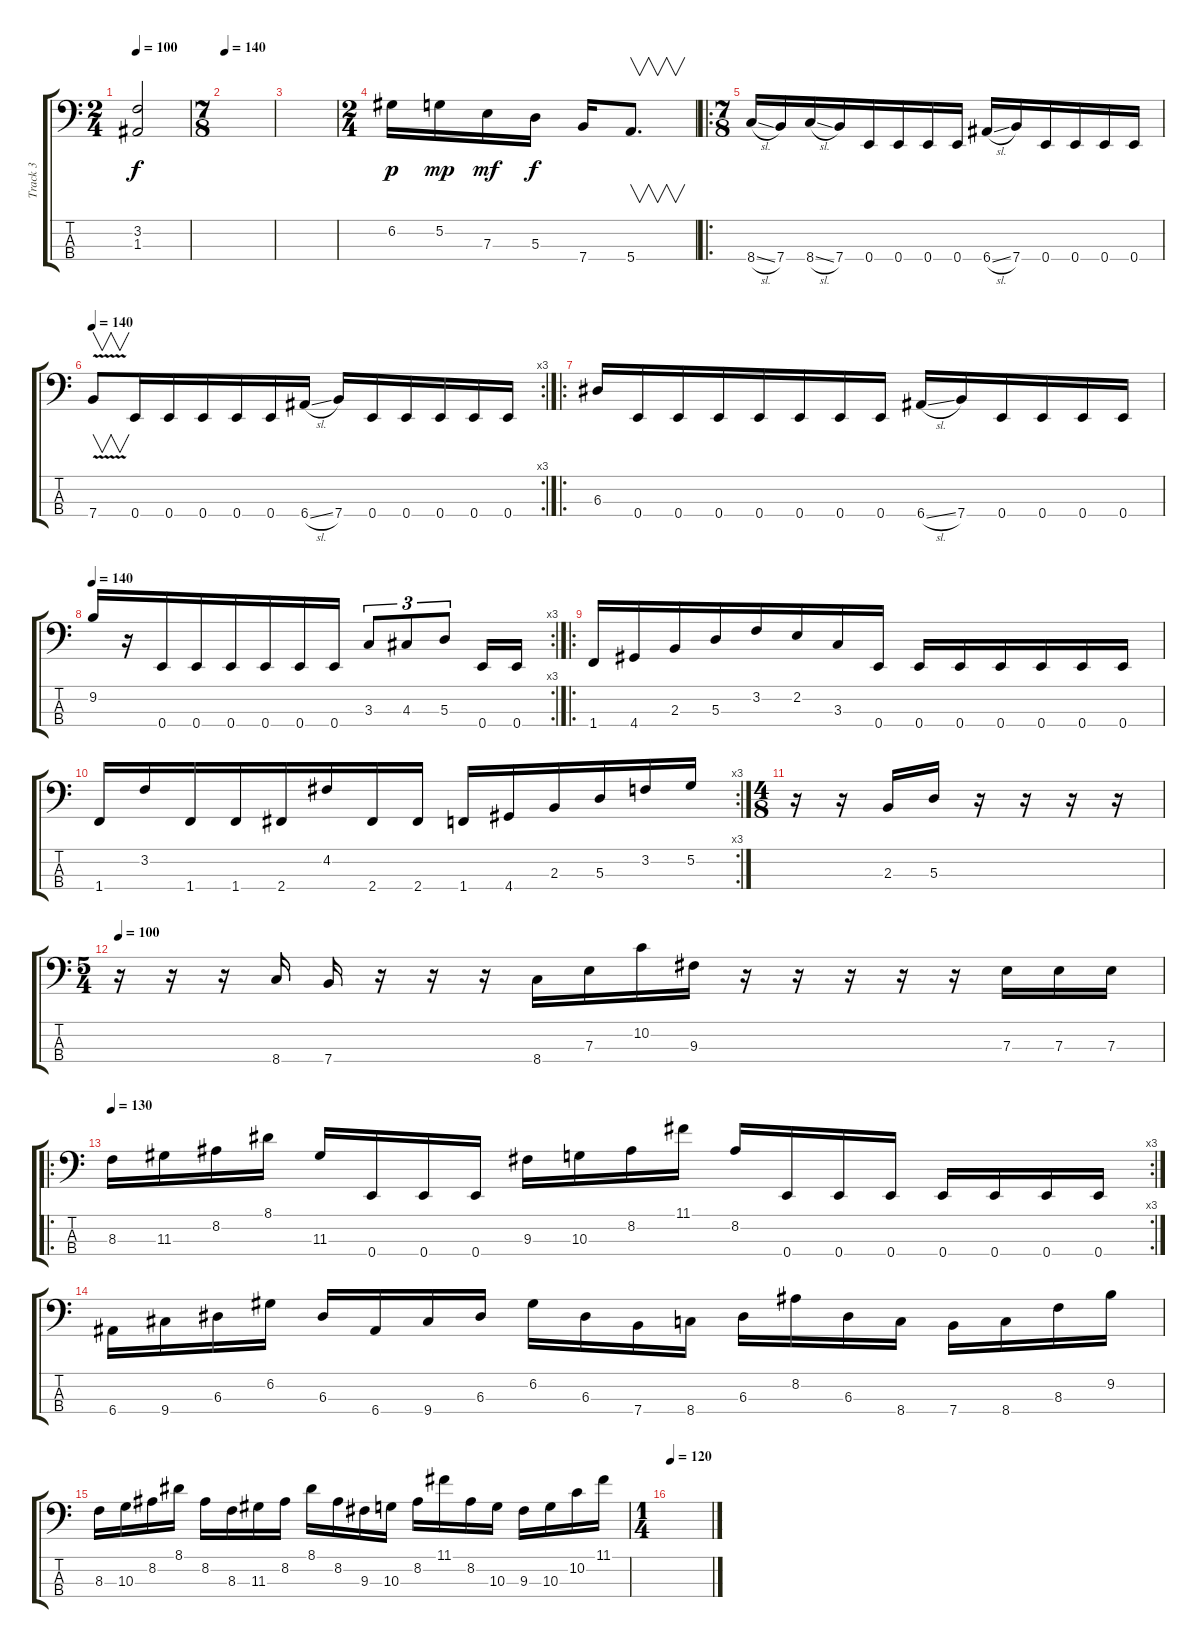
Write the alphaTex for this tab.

\track ("Track 3" "Track 3") {instrument electricbassfinger}
\staff {score tabs}
\tuning (G2 D2 A1 E1) {hide}
\ts (2 4)
\tempo 100
\clef f4
\ks c
(3.2 1.3).2{dy f} |
\ts (7 8)
\tempo 140
|
|
\ts (2 4)
6.2.16{dy p} 5.2.16{dy mp} 7.3.16{dy mf} 5.3.16{dy f} 7.4.16 5.4.8{v d} |
\ro
\ts (7 8)
8.4{sl}.16 7.4.16 8.4{sl}.16 7.4.16 0.4.16 0.4.16 0.4.16 0.4.16 6.4{sl}.16 7.4.16 0.4.16 0.4.16 0.4.16 0.4.16 |
\rc 3
\tempo 140
7.4{v}.8{v} 0.4.16 0.4.16 0.4.16 0.4.16 0.4.16 6.4{sl}.16 7.4.16 0.4.16 0.4.16 0.4.16 0.4.16 0.4.16 |
\ro
6.3.16 0.4.16 0.4.16 0.4.16 0.4.16 0.4.16 0.4.16 0.4.16 6.4{sl}.16 7.4.16 0.4.16 0.4.16 0.4.16 0.4.16 |
\rc 3
\tempo 140
9.2.16 r.16 0.4.16 0.4.16 0.4.16 0.4.16 0.4.16 0.4.16 3.3.8{tu (3 2)} 4.3.8{tu (3 2)} 5.3.8{tu (3 2)} 0.4.16 0.4.16 |
\ro
1.4.16 4.4.16 2.3.16 5.3.16 3.2.16 2.2.16 3.3.16 0.4.16 0.4.16 0.4.16 0.4.16 0.4.16 0.4.16 0.4.16 |
\rc 3
1.4.16 3.2.16 1.4.16 1.4.16 2.4.16 4.2.16 2.4.16 2.4.16 1.4.16 4.4.16 2.3.16 5.3.16 3.2.16 5.2.16 |
\ts (4 8)
r.16 r.16 2.3.16 5.3.16 r.16 r.16 r.16 r.16 |
\ts (5 4)
\tempo 100
r.16 r.16 r.16 8.4.16 7.4.16 r.16 r.16 r.16 8.4.16 7.3.16 10.2.16 9.3.16 r.16 r.16 r.16 r.16 r.16 7.3.16 7.3.16 7.3.16 |
\ro
\rc 3
\tempo 130
8.3.16 11.3.16 8.2.16 8.1.16 11.3.16 0.4.16 0.4.16 0.4.16 9.3.16 10.3.16 8.2.16 11.1.16 8.2.16 0.4.16 0.4.16 0.4.16 0.4.16 0.4.16 0.4.16 0.4.16 |
6.4.16 9.4.16 6.3.16 6.2.16 6.3.16 6.4.16 9.4.16 6.3.16 6.2.16 6.3.16 7.4.16 8.4.16 6.3.16 8.2.16 6.3.16 8.4.16 7.4.16 8.4.16 8.3.16 9.2.16 |
8.3.16 10.3.16 8.2.16 8.1.16 8.2.16 8.3.16 11.3.16 8.2.16 8.1.16 8.2.16 9.3.16 10.3.16 8.2.16 11.1.16 8.2.16 10.3.16 9.3.16 10.3.16 10.2.16 11.1.16 |
\ts (1 4)
\tempo 120
